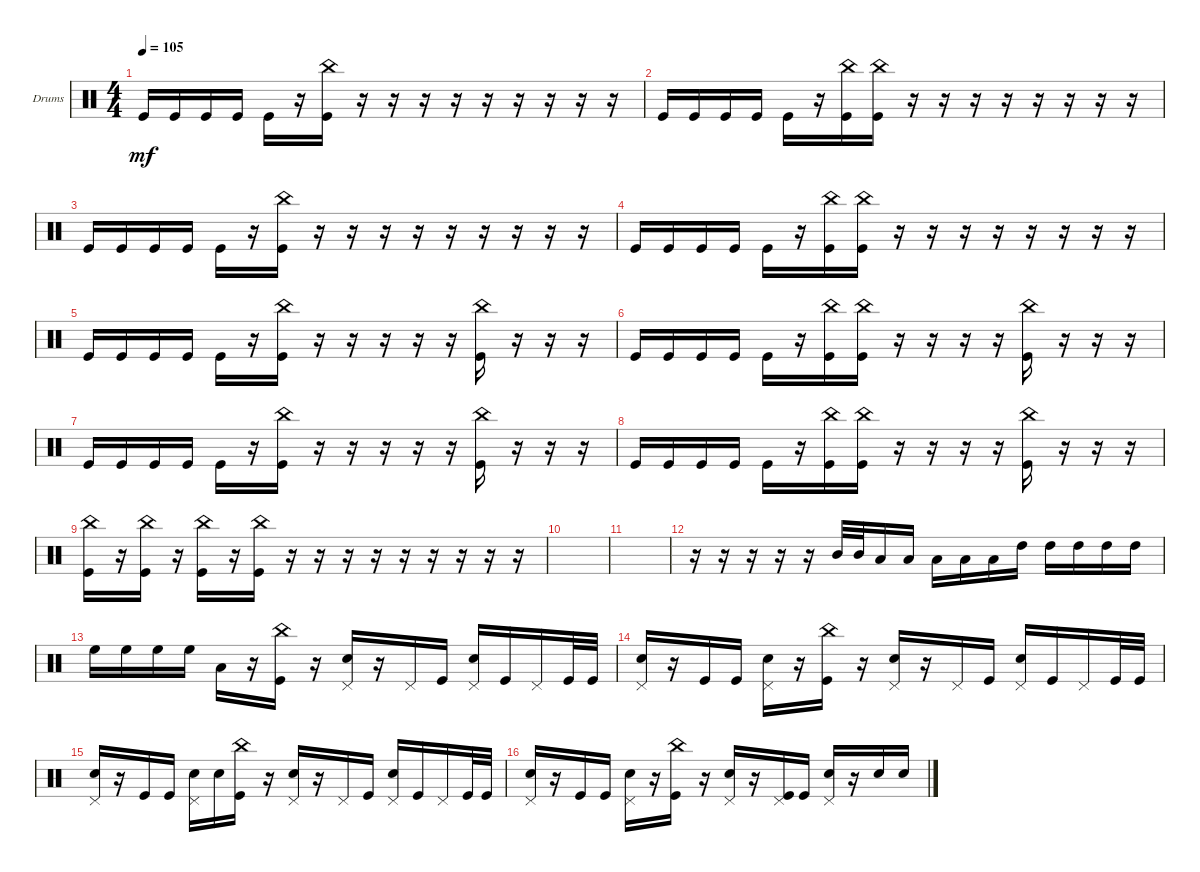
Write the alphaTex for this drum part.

\defaultSystemsLayout 4
\bracketExtendMode groupsimilarinstruments
\firstSystemTrackNameOrientation horizontal
\otherSystemsTrackNameOrientation horizontal
\track ("Drumkit" "Drums") {instrument percussion}
\staff {score}
\articulation defaults
\ts (4 4)
\tempo 105
\clef neutral
\scale
0.474178
\ks c "Kick (hit)".16{dy mf} "Kick (hit)".16 "Kick (hit)".16 "Kick (hit)".16 "Kick (hit)".16
r.16 ("Kick (hit)" "China (hit)").16 r.16 r.16 r.16 r.16 r.16 r.16 r.16 r.16 r.16 |
\scale
0.262911 "Kick (hit)".16 "Kick (hit)".16 "Kick (hit)".16 "Kick (hit)".16 "Kick (hit)".16 r.16 ("Kick (hit)" "China (hit)").16 ("Kick (hit)" "China (hit)").16 r.16 r.16 r.16 r.16 r.16 r.16 r.16 r.16 |
\scale
0.262911 "Kick (hit)".16 "Kick (hit)".16 "Kick (hit)".16 "Kick (hit)".16 "Kick (hit)".16 r.16 ("Kick (hit)" "China (hit)").16 r.16 r.16 r.16 r.16 r.16 r.16 r.16 r.16 r.16 |
\scale
0.333333 "Kick (hit)".16 "Kick (hit)".16 "Kick (hit)".16 "Kick (hit)".16 "Kick (hit)".16 r.16 ("Kick (hit)" "China (hit)").16 ("Kick (hit)" "China (hit)").16 r.16 r.16 r.16 r.16 r.16 r.16 r.16 r.16 |
\scale
0.333333 "Kick (hit)".16 "Kick (hit)".16 "Kick (hit)".16 "Kick (hit)".16 "Kick (hit)".16 r.16 ("Kick (hit)" "China (hit)").16 r.16 r.16 r.16 r.16 r.16 ("Kick (hit)" "China (hit)").16 r.16 r.16 r.16 |
\scale
0.333333 "Kick (hit)".16 "Kick (hit)".16 "Kick (hit)".16 "Kick (hit)".16 "Kick (hit)".16 r.16 ("Kick (hit)" "China (hit)").16 ("Kick (hit)" "China (hit)").16 r.16 r.16 r.16 r.16 ("Kick (hit)" "China (hit)").16 r.16 r.16 r.16 |
\scale
0.333333 "Kick (hit)".16 "Kick (hit)".16 "Kick (hit)".16 "Kick (hit)".16 "Kick (hit)".16 r.16 ("Kick (hit)" "China (hit)").16 r.16 r.16 r.16 r.16 r.16 ("Kick (hit)" "China (hit)").16 r.16 r.16 r.16 |
\scale
0.333333 "Kick (hit)".16 "Kick (hit)".16 "Kick (hit)".16 "Kick (hit)".16 "Kick (hit)".16 r.16 ("Kick (hit)" "China (hit)").16 ("Kick (hit)" "China (hit)").16 r.16 r.16 r.16 r.16 ("Kick (hit)" "China (hit)").16 r.16 r.16 r.16 |
\scale
0.333333 ("Kick (hit)" "China (hit)").16 r.16 ("Kick (hit)" "China (hit)").16 r.16 ("Kick (hit)" "China (hit)").16 r.16 ("Kick (hit)" "China (hit)").16 r.16 r.16 r.16 r.16 r.16 r.16 r.16 r.16 r.16 |
\scale
0.333333 |
\scale
0.333333 |
\scale
0.333333 r.16 r.16 r.16 r.16 r.16 "Mid Tom (hit)".32 "Mid Tom (hit)".32 "Low Tom (hit)".16 "Low Tom (hit)".16 "Low Tom (hit)".16 "Low Tom (hit)".16 "Low Tom (hit)".16 "High Tom (hit)".16 "High Tom (hit)".16 "High Tom (hit)".16 "High Tom (hit)".16 "High Tom (hit)".16 |
"High Floor Tom (hit)".16 "High Floor Tom (hit)".16 "High Floor Tom (hit)".16 "High Floor Tom (hit)".16 "Low Tom (hit)".16 r.16 ("Kick (hit)" "China (hit)").16 r.16 ("Pedal Hi-Hat (hit)" "Snare (hit) 2").16 r.16 "Pedal Hi-Hat (hit)".16 "Kick (hit)".16 ("Snare (hit) 2" "Pedal Hi-Hat (hit)").16 "Kick (hit)".16 "Pedal Hi-Hat (hit)".16 "Kick (hit)".32 "Kick (hit)".32 |
("Snare (hit) 2" "Pedal Hi-Hat (hit)").16 r.16 "Kick (hit)".16 "Kick (hit)".16 ("Pedal Hi-Hat (hit)" "Snare (hit) 2").16 r.16 ("Kick (hit)" "China (hit)").16 r.16 ("Pedal Hi-Hat (hit)" "Snare (hit) 2").16 r.16 "Pedal Hi-Hat (hit)".16 "Kick (hit)".16 ("Snare (hit) 2" "Pedal Hi-Hat (hit)").16 "Kick (hit)".16 "Pedal Hi-Hat (hit)".16 "Kick (hit)".32 "Kick (hit)".32 |
("Snare (hit) 2" "Pedal Hi-Hat (hit)").16 r.16 "Kick (hit)".16 "Kick (hit)".16 ("Pedal Hi-Hat (hit)" "Snare (hit) 2").16 "Snare (hit) 2".16 ("Kick (hit)" "China (hit)").16 r.16 ("Pedal Hi-Hat (hit)" "Snare (hit) 2").16 r.16 "Pedal Hi-Hat (hit)".16 "Kick (hit)".16 ("Snare (hit) 2" "Pedal Hi-Hat (hit)").16 "Kick (hit)".16 "Pedal Hi-Hat (hit)".16 "Kick (hit)".32 "Kick (hit)".32 |
("Snare (hit) 2" "Pedal Hi-Hat (hit)").16 r.16 "Kick (hit)".16 "Kick (hit)".16 ("Pedal Hi-Hat (hit)" "Snare (hit) 2").16 r.16 ("Kick (hit)" "China (hit)").16 r.16 ("Pedal Hi-Hat (hit)" "Snare (hit) 2").16 r.16 ("Pedal Hi-Hat (hit)" "Kick (hit)").16 "Kick (hit)".16 ("Snare (hit) 2" "Pedal Hi-Hat (hit)").16 r.16 "Snare (hit) 2".16 "Snare (hit) 2".16
